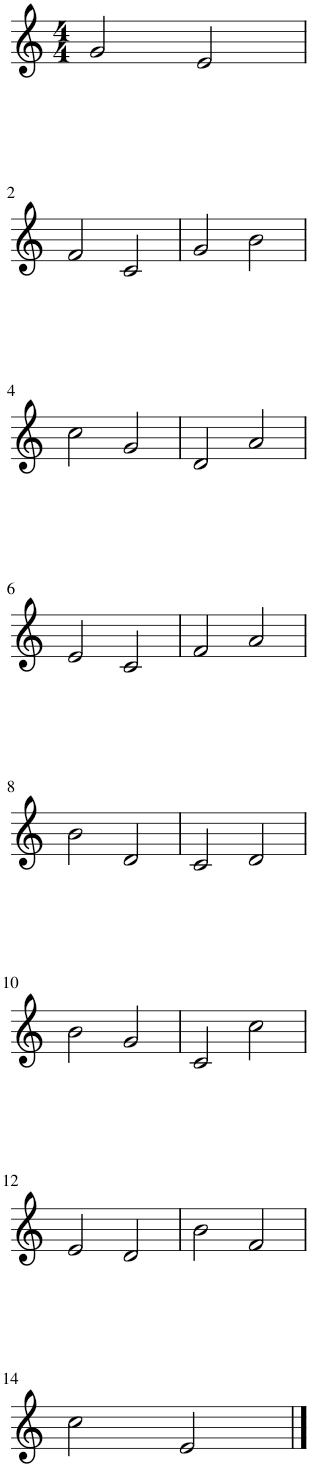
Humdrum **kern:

**kern
*part1
*staff1
*I"Piano
*I'Pno
*clefG2
*k[]
*M4/4
=1
2g/
2e/
!!LO:LB:g=z
=2
2f/
2c/
=3
2g/
2b\
!!LO:LB:g=z
=4
2cc\
2g/
=5
2d/
2a/
!!LO:LB:g=z
=6
2e/
2c/
=7
2f/
2a/
!!LO:LB:g=z
=8
2b\
2d/
=9
2c/
2d/
!!LO:LB:g=z
=10
2b\
2g/
=11
2c/
2cc\
!!LO:LB:g=z
=12
2e/
2d/
=13
2b\
2f/
!!LO:LB:g=z
=14
2cc\
2e/
==
*-
